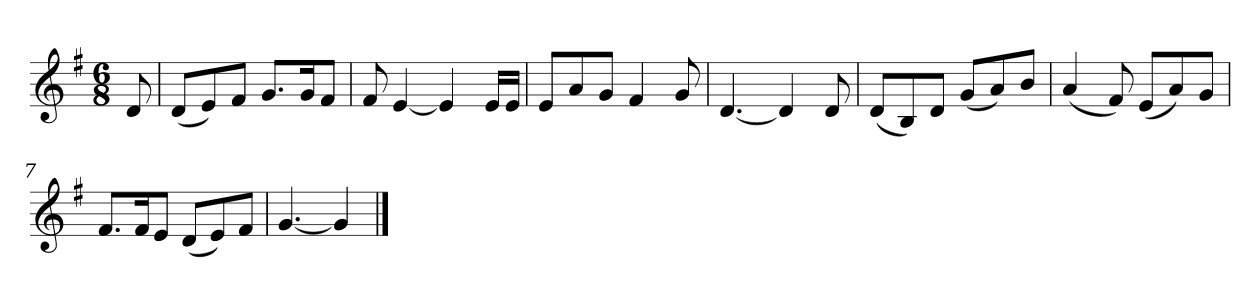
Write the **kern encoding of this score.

**kern
*part1
*staff1
*k[f#]
*M6/8
*MM120
=
8d
=1
(8dL
8e)
8f#J
8.gL
16gK
8f#J
=2
8f#
[4e
4e]
16eLL
16eJJ
=3
8eL
8a
8gJ
4f#
8g
=4
[4.d
4d]
8d
=5
(8dL
8B)
8dJ
(8gL
8a)
8bJ
=6
(4a
8f#)
(8eL
8a)
8gJ
=7
8.f#L
16f#K
8eJ
(8dL
8e)
8f#J
=8
[4.g
4g]
==
*-
